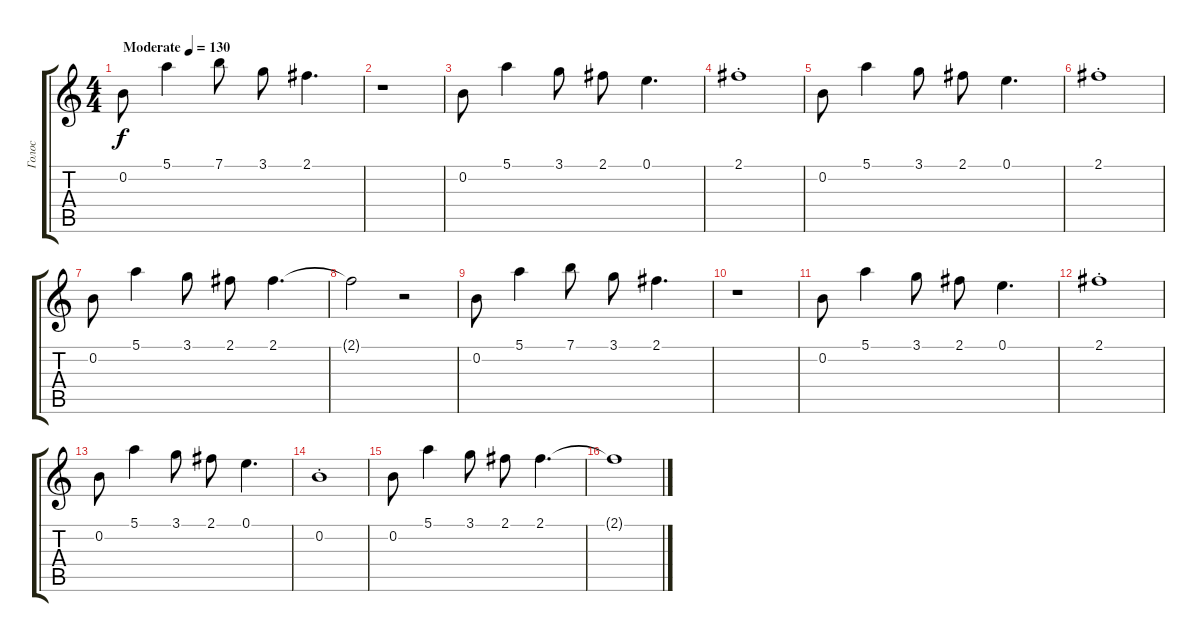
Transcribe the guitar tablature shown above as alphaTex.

\track ("Голос" "Голос") {instrument contrabass}
\staff {score tabs}
\tuning (E4 B3 G3 D3 A2 E2) {hide}
\ts (4 4)
\tempo (130 "Moderate")
\clef g2
\ks c
0.2.8{dy f instrument contrabass} 5.1.4 7.1.8 3.1.8 2.1.4{d} |
r.1 |
0.2.8 5.1.4 3.1.8 2.1.8 0.1.4{d} |
2.1{st}.1 |
0.2.8 5.1.4 3.1.8 2.1.8 0.1.4{d} |
2.1{st}.1 |
0.2.8 5.1.4 3.1.8 2.1.8 2.1.4{d} |
2.1{t}.2 r.2 |
0.2.8 5.1.4 7.1.8 3.1.8 2.1.4{d} |
r.1 |
0.2.8 5.1.4 3.1.8 2.1.8 0.1.4{d} |
2.1{st}.1 |
0.2.8 5.1.4 3.1.8 2.1.8 0.1.4{d} |
0.2{st}.1 |
0.2.8 5.1.4 3.1.8 2.1.8 2.1.4{d} |
2.1{t}.1
